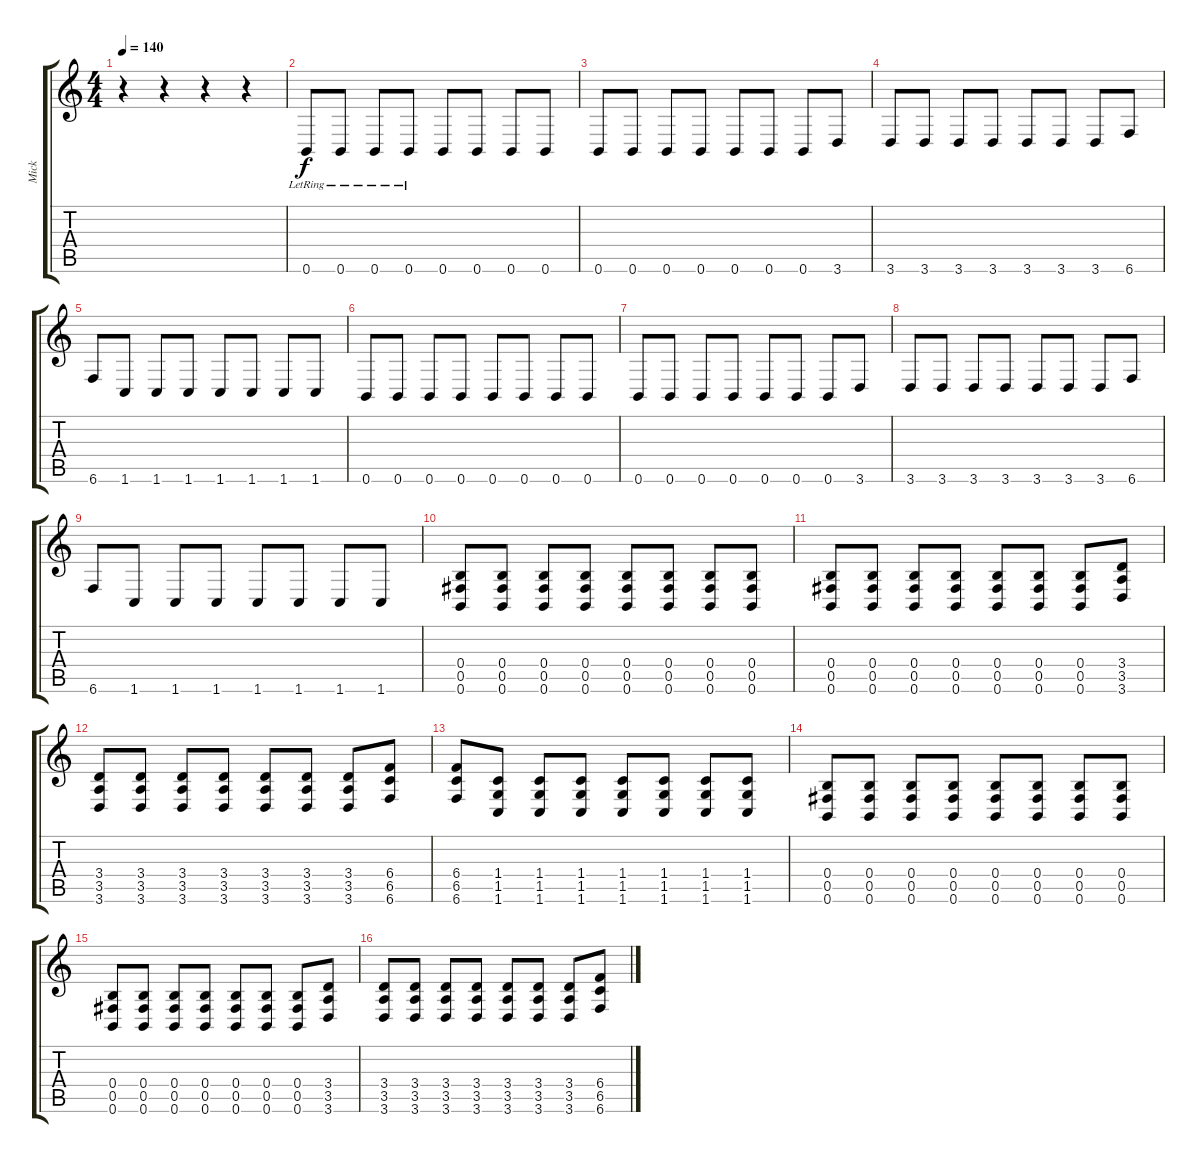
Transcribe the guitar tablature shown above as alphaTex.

\track ("Mick" "Mick") {instrument distortionguitar}
\staff {score tabs}
\tuning (Db4 Ab3 E3 B2 Gb2 B1) {hide}
\ts (4 4)
\tempo 140
\clef g2
\ks c
r.4{dy f instrument distortionguitar} r.4 r.4 r.4 |
0.6{lr}.8 0.6{lr}.8 0.6{lr}.8 0.6{lr}.8 0.6.8 0.6.8 0.6.8 0.6.8 |
0.6.8 0.6.8 0.6.8 0.6.8 0.6.8 0.6.8 0.6.8 3.6.8 |
3.6.8 3.6.8 3.6.8 3.6.8 3.6.8 3.6.8 3.6.8 6.6.8 |
6.6.8 1.6.8 1.6.8 1.6.8 1.6.8 1.6.8 1.6.8 1.6.8 |
0.6.8 0.6.8 0.6.8 0.6.8 0.6.8 0.6.8 0.6.8 0.6.8 |
0.6.8 0.6.8 0.6.8 0.6.8 0.6.8 0.6.8 0.6.8 3.6.8 |
3.6.8 3.6.8 3.6.8 3.6.8 3.6.8 3.6.8 3.6.8 6.6.8 |
6.6.8 1.6.8 1.6.8 1.6.8 1.6.8 1.6.8 1.6.8 1.6.8 |
(0.4 0.5 0.6).8 (0.4 0.5 0.6).8 (0.4 0.5 0.6).8 (0.4 0.5 0.6).8 (0.4 0.5 0.6).8 (0.4 0.5 0.6).8 (0.4 0.5 0.6).8 (0.4 0.5 0.6).8 |
(0.4 0.5 0.6).8 (0.4 0.5 0.6).8 (0.4 0.5 0.6).8 (0.4 0.5 0.6).8 (0.4 0.5 0.6).8 (0.4 0.5 0.6).8 (0.4 0.5 0.6).8 (3.4 3.5 3.6).8 |
(3.4 3.5 3.6).8 (3.4 3.5 3.6).8 (3.4 3.5 3.6).8 (3.4 3.5 3.6).8 (3.4 3.5 3.6).8 (3.4 3.5 3.6).8 (3.4 3.5 3.6).8 (6.4 6.5 6.6).8 |
(6.4 6.5 6.6).8 (1.4 1.5 1.6).8 (1.4 1.5 1.6).8 (1.4 1.5 1.6).8 (1.4 1.5 1.6).8 (1.4 1.5 1.6).8 (1.4 1.5 1.6).8 (1.4 1.5 1.6).8 |
(0.4 0.5 0.6).8 (0.4 0.5 0.6).8 (0.4 0.5 0.6).8 (0.4 0.5 0.6).8 (0.4 0.5 0.6).8 (0.4 0.5 0.6).8 (0.4 0.5 0.6).8 (0.4 0.5 0.6).8 |
(0.4 0.5 0.6).8 (0.4 0.5 0.6).8 (0.4 0.5 0.6).8 (0.4 0.5 0.6).8 (0.4 0.5 0.6).8 (0.4 0.5 0.6).8 (0.4 0.5 0.6).8 (3.4 3.5 3.6).8 |
(3.4 3.5 3.6).8 (3.4 3.5 3.6).8 (3.4 3.5 3.6).8 (3.4 3.5 3.6).8 (3.4 3.5 3.6).8 (3.4 3.5 3.6).8 (3.4 3.5 3.6).8 (6.4 6.5 6.6).8
